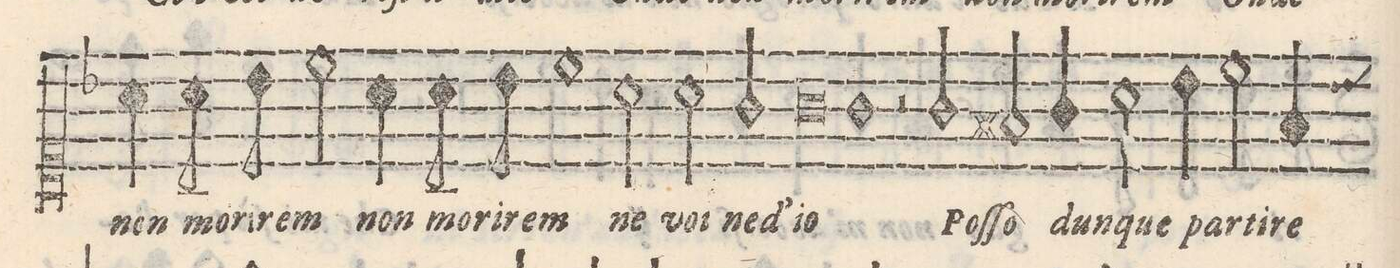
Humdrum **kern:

**kern	**text
*I"Canto	*
*clefC1	*
*k[b-]	*
*met(C)	*
*M2/1	*
4a\	non
8a\	mo-
8b\	-ri-
2cc\	-rem
=13-	=13-
4a\	non
8a\	mo-
8b\	-ri-
1cc	-rem
2a\	ne
=14-	=14-
2a\	voi
2g/	ned'
0g	io
=15-	=15-
1g	.
=16-	=16-
2r	.
2g/	Poſ-
2f#X/	-ſo
4g/	dun-
2a\	-que
=17-	=17-
4b\	par-
2cc\	-ti-
4fny/	-re
*-	*-
